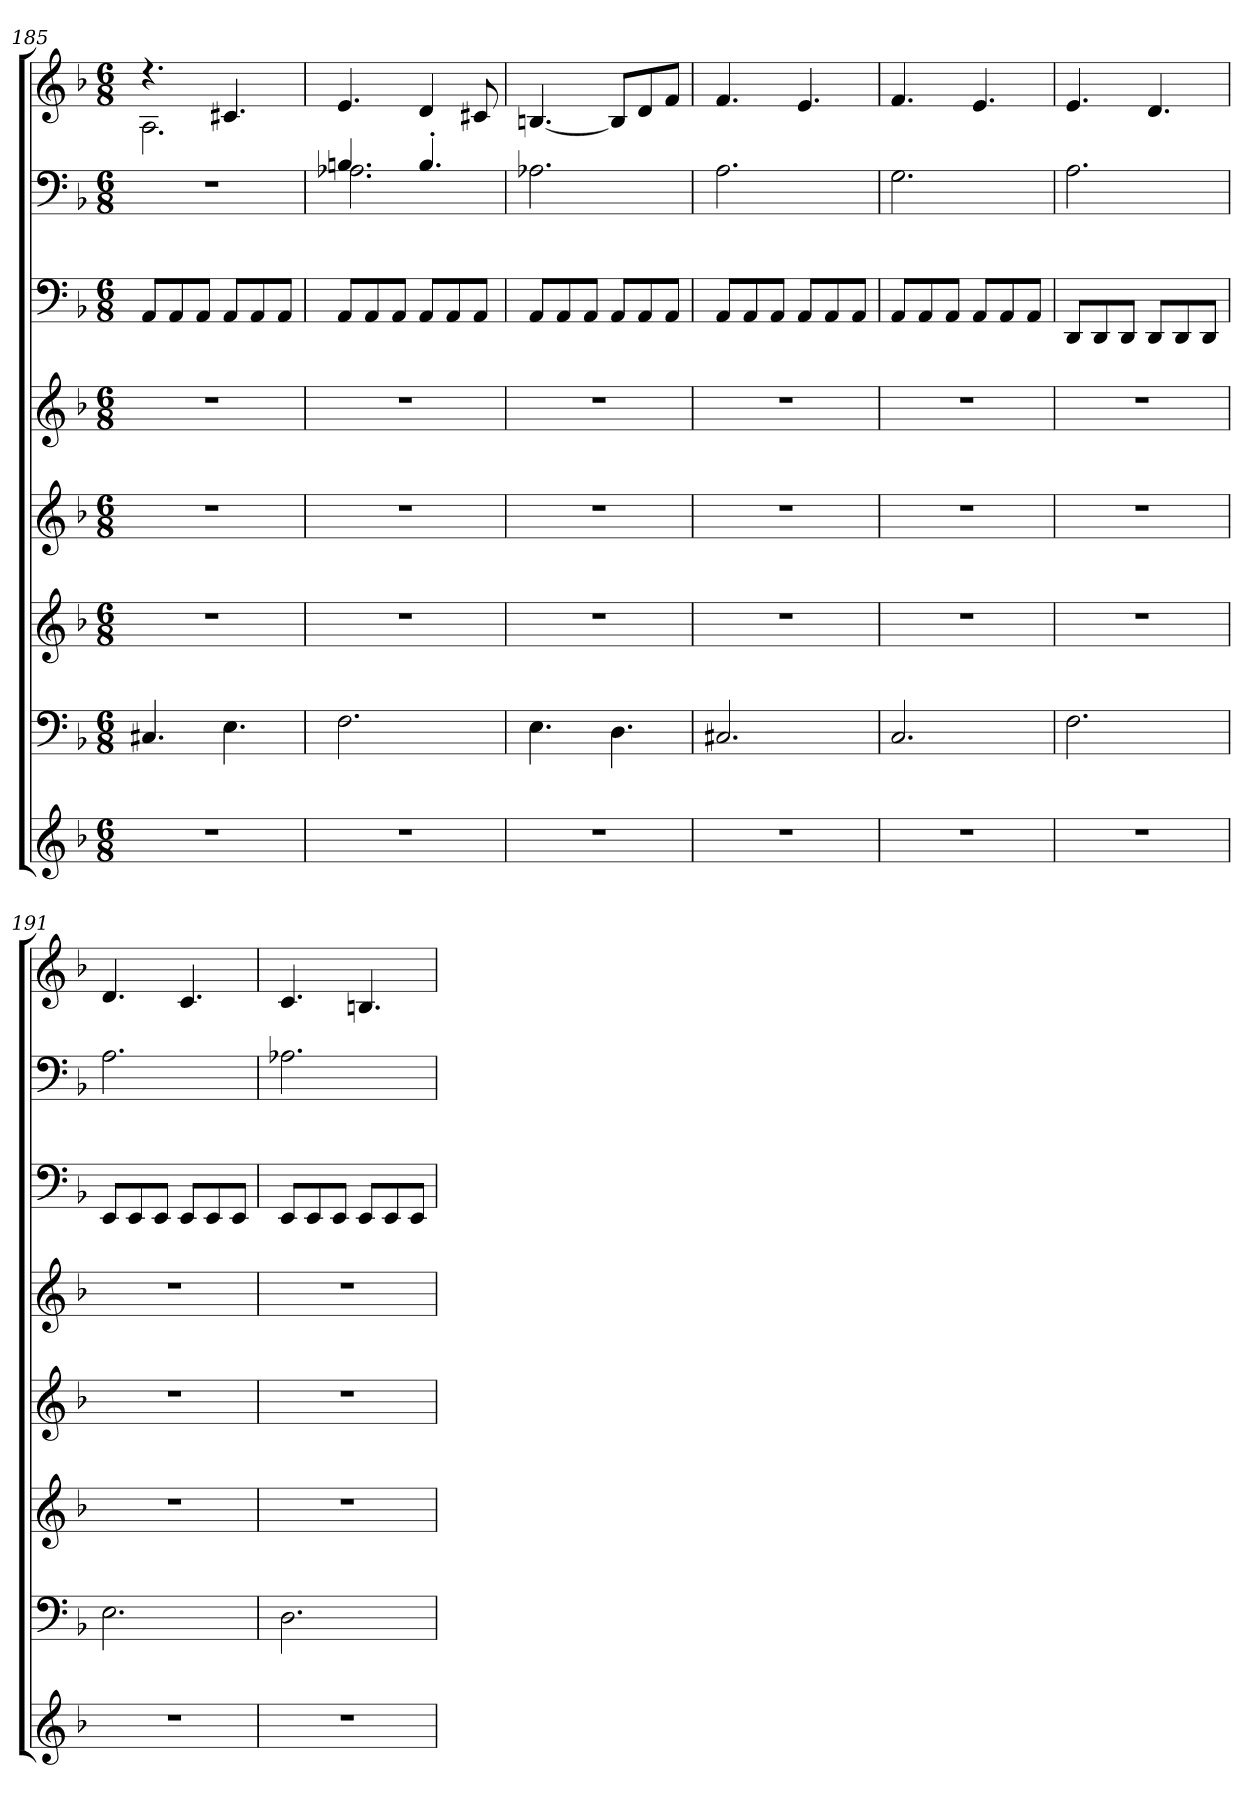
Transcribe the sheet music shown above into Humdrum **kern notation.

**kern	**kern	**kern	**kern	**kern	**kern	**kern	**kern
*part5	*part5	*part4	*part4	*part3	*part3	*part2	*part1
*staff8	*staff7	*staff6	*staff5	*staff4	*staff3	*staff2	*staff1
*clefG2	*clefF4	*clefG2	*clefG2	*clefG2	*clefF4	*clefF4	*clefG2
*k[b-]	*k[b-]	*k[b-]	*k[b-]	*k[b-]	*k[b-]	*k[b-]	*k[b-]
*M6/8	*M6/8	*M6/8	*M6/8	*M6/8	*M6/8	*M6/8	*M6/8
*MM121	*MM121	*MM121	*MM121	*MM121	*MM121	*MM121	*MM121
=185	=185	=185	=185	=185	=185	=185	=185
*	*	*	*	*	*	*	*^
2.r	4.C#X/	2.r	2.r	2.r	8AA/L	2.r	4.r	2.A\
.	.	.	.	.	8AA/	.	.	.
.	.	.	.	.	8AA/J	.	.	.
.	4.E\	.	.	.	8AA/L	.	4.c#X/	.
.	.	.	.	.	8AA/	.	.	.
.	.	.	.	.	8AA/J	.	.	.
*	*	*	*	*	*	*	*v	*v
=186	=186	=186	=186	=186	=186	=186	=186
*	*	*	*	*	*	*^	*
2.r	2.F\	2.r	2.r	2.r	8AA/L	4.Bn/	2.A-X\	4.e/
.	.	.	.	.	8AA/	.	.	.
.	.	.	.	.	8AA/J	.	.	.
.	.	.	.	.	8AA/L	4.B'/	.	4d/
.	.	.	.	.	8AA/	.	.	.
.	.	.	.	.	8AA/J	.	.	8c#X/
*	*	*	*	*	*	*v	*v	*
=187	=187	=187	=187	=187	=187	=187	=187
2.r	4.E\	2.r	2.r	2.r	8AA/L	2.A-X\	[4.Bn/
.	.	.	.	.	8AA/	.	.
.	.	.	.	.	8AA/J	.	.
.	4.D\	.	.	.	8AA/L	.	8B/L]
.	.	.	.	.	8AA/	.	8d/
.	.	.	.	.	8AA/J	.	8f/J
=188	=188	=188	=188	=188	=188	=188	=188
2.r	2.C#X/	2.r	2.r	2.r	8AA/L	2.A\	4.f/
.	.	.	.	.	8AA/	.	.
.	.	.	.	.	8AA/J	.	.
.	.	.	.	.	8AA/L	.	4.e/
.	.	.	.	.	8AA/	.	.
.	.	.	.	.	8AA/J	.	.
!!LO:PB:g=z
=189	=189	=189	=189	=189	=189	=189	=189
*	*	*	*	*	*	*	*MM121
2.r	2.C/	2.r	2.r	2.r	8AA/L	2.G\	4.f/
.	.	.	.	.	8AA/	.	.
.	.	.	.	.	8AA/J	.	.
.	.	.	.	.	8AA/L	.	4.e/
.	.	.	.	.	8AA/	.	.
.	.	.	.	.	8AA/J	.	.
=190	=190	=190	=190	=190	=190	=190	=190
2.r	2.F\	2.r	2.r	2.r	8DD/L	2.A\	4.e/
.	.	.	.	.	8DD/	.	.
.	.	.	.	.	8DD/J	.	.
.	.	.	.	.	8DD/L	.	4.d/
.	.	.	.	.	8DD/	.	.
.	.	.	.	.	8DD/J	.	.
=191	=191	=191	=191	=191	=191	=191	=191
2.r	2.E\	2.r	2.r	2.r	8EE/L	2.A\	4.d/
.	.	.	.	.	8EE/	.	.
.	.	.	.	.	8EE/J	.	.
.	.	.	.	.	8EE/L	.	4.c/
.	.	.	.	.	8EE/	.	.
.	.	.	.	.	8EE/J	.	.
=192	=192	=192	=192	=192	=192	=192	=192
2.r	2.D\	2.r	2.r	2.r	8EE/L	2.A-X\	4.c/
.	.	.	.	.	8EE/	.	.
.	.	.	.	.	8EE/J	.	.
.	.	.	.	.	8EE/L	.	4.Bn/
.	.	.	.	.	8EE/	.	.
.	.	.	.	.	8EE/J	.	.
=	=	=	=	=	=	=	=
*-	*-	*-	*-	*-	*-	*-	*-
